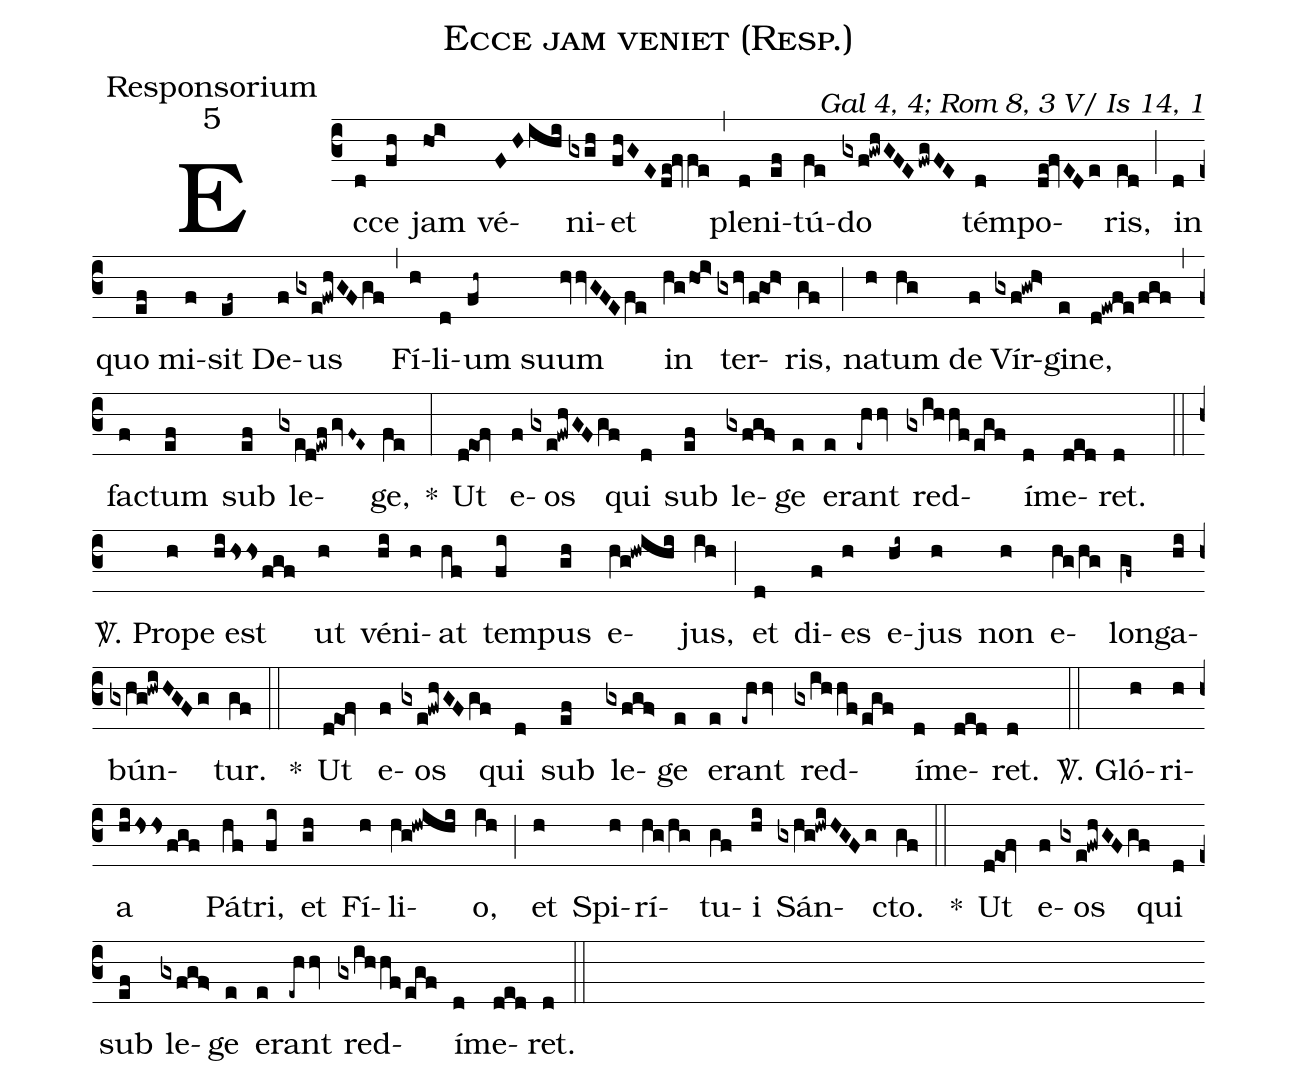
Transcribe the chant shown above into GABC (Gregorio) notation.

name:Ecce jam veniet (Resp.);
office-part:Responsorium;
mode:5;
commentary:Gal 4, 4; Rom 8, 3 V/ Is 14, 1;
%%
(c3)Ec(d)ce(fh) jam(hoi>) vé(FHihi)ni(gxgh)et(fhGE/de!fvfe) (,) ple(d)ni(ef)tú(fe)do(gxf!gwhGFE/fwgFE) tém(d)po(de!fvEDe)ris,(ed) (;) in(d) quo(ef) mi(f)sit(ef~) De(f)us(gxe!fwhGFgf) (,) Fí(h)li(d)um(fh~) suum(hvhvGFEfe) in(hg/ho!i>) ter(gxhvf!go!h>)ris,(gf) (;) na(h)tum(hg) de(f) Vír(gxf!gwh>)gi(e)ne,(d!ewfe/fgf) (,) fac(f)tum(ef) sub(ef) le(gxed!ewf/gvF~E~)ge,(fe) *(:) Ut(d!eof) e(f)os(gxe!fwhGFgf) qui(d) sub(ef) le(gxfgf>)ge(e) e(e)rant(-ehhv) red(gxihhf/egf)í(d)me(ded)ret.(d) (::)

<sp>V/</sp>. Pro(h)p{e e}st(hi/hssfgf) ut(h) vé(hi)ni(h)at(hf) tem(fi)pus(gh) e(hg!hwihi)jus,(ih) (;) et(d) di(f)es(h) e(hi~)jus(h) non(h) e(hg/hg)lon(gf~)ga(hi)bún(gxhg!hwiHGFg)tur.(gf) (::)
*() Ut(d!eof) e(f)os(gxe!fwhGFgf) qui(d) sub(ef) le(gxfgf>)ge(e) e(e)rant(-ehhv) red(gxihhf/egf)í(d)me(ded)ret.(d) (::)

<sp>V/</sp>. Gló(h)ri(h)a(hi/hss/fgf) Pá(hf)tri,(fi) et(gh) Fí(h)li(hg!hwihi)o,(ih) (;) et(h) Spi(h)rí(hg/hg)tu(gf)i(hi) Sán(gxhg!hwiHGFg)cto.(gf) (::)
*() Ut(d!eof) e(f)os(gxe!fwhGFgf) qui(d) sub(ef) le(gxfgf>)ge(e) e(e)rant(-ehhv) red(gxihhf/egf)í(d)me(ded)ret.(d) (::)
